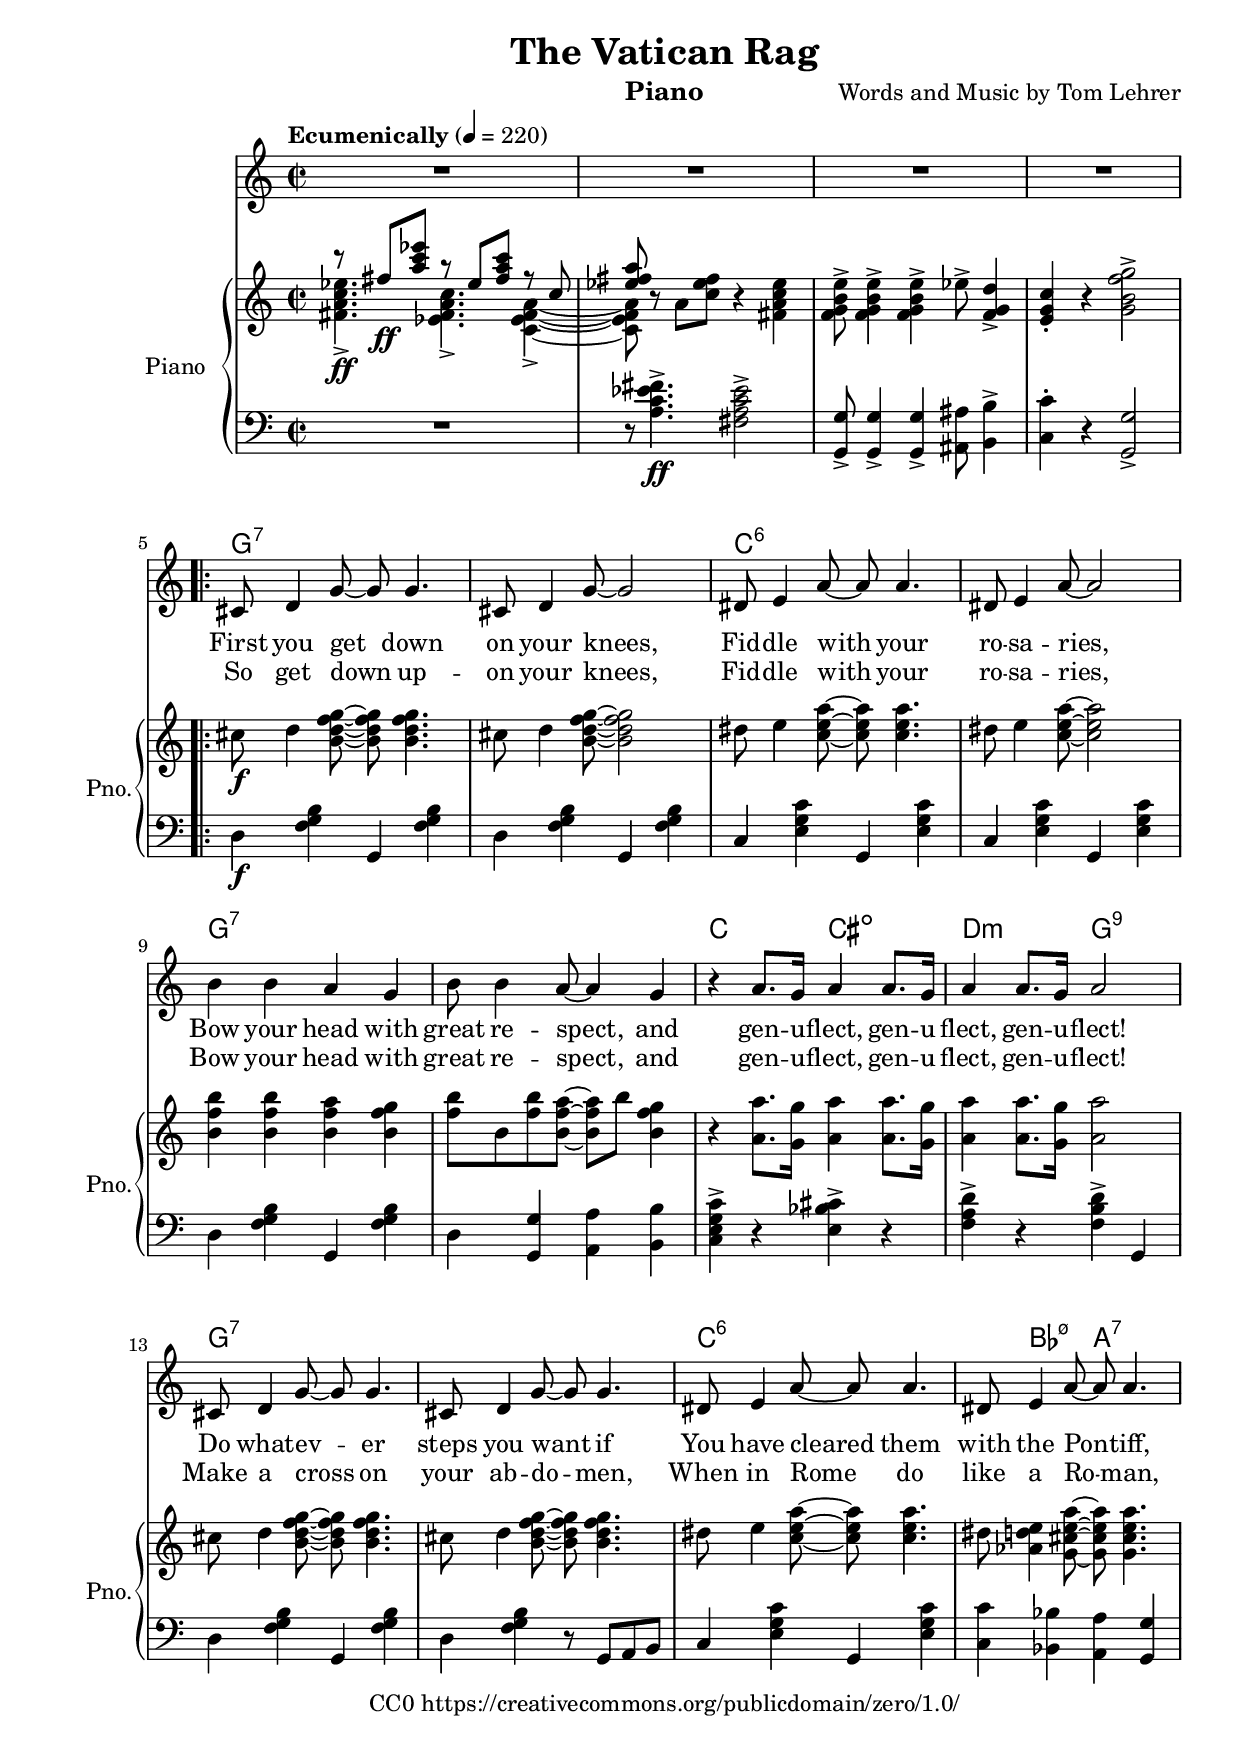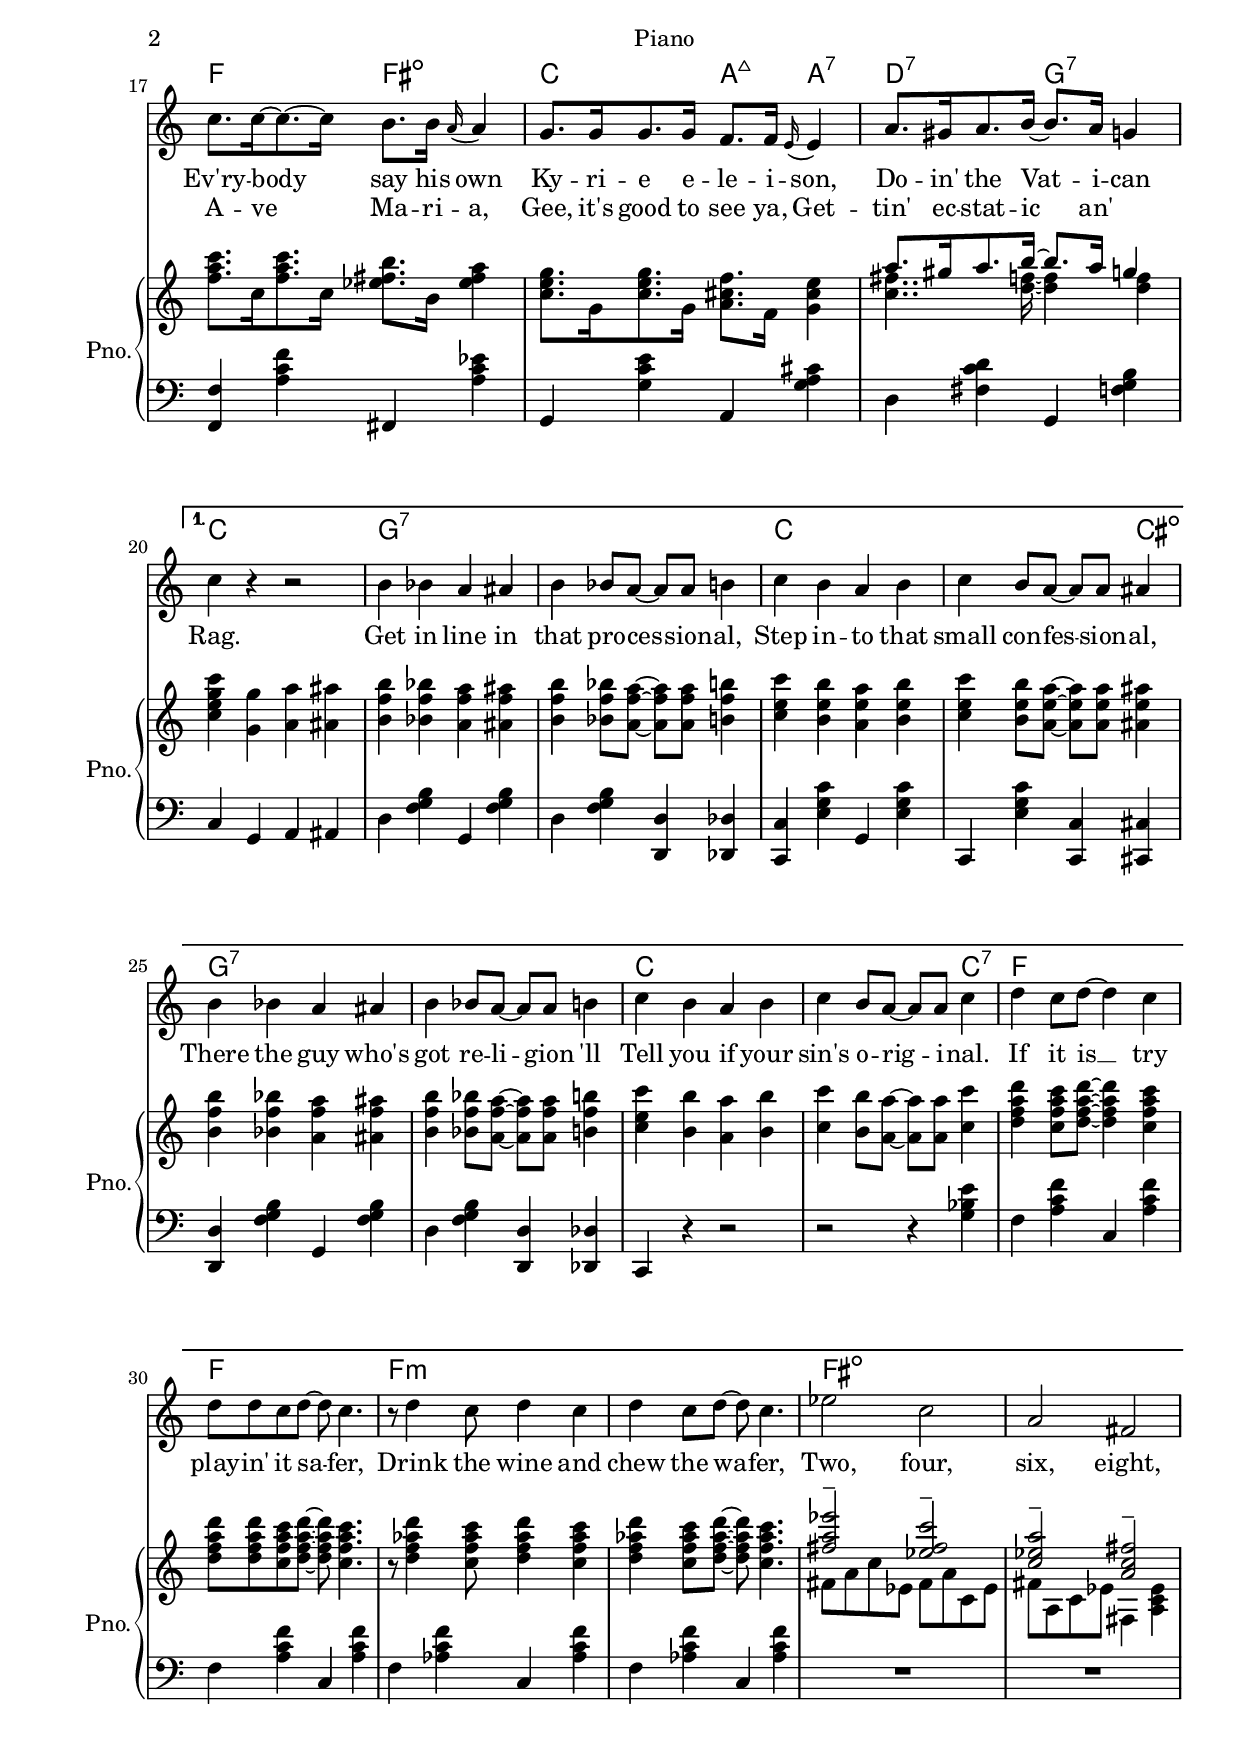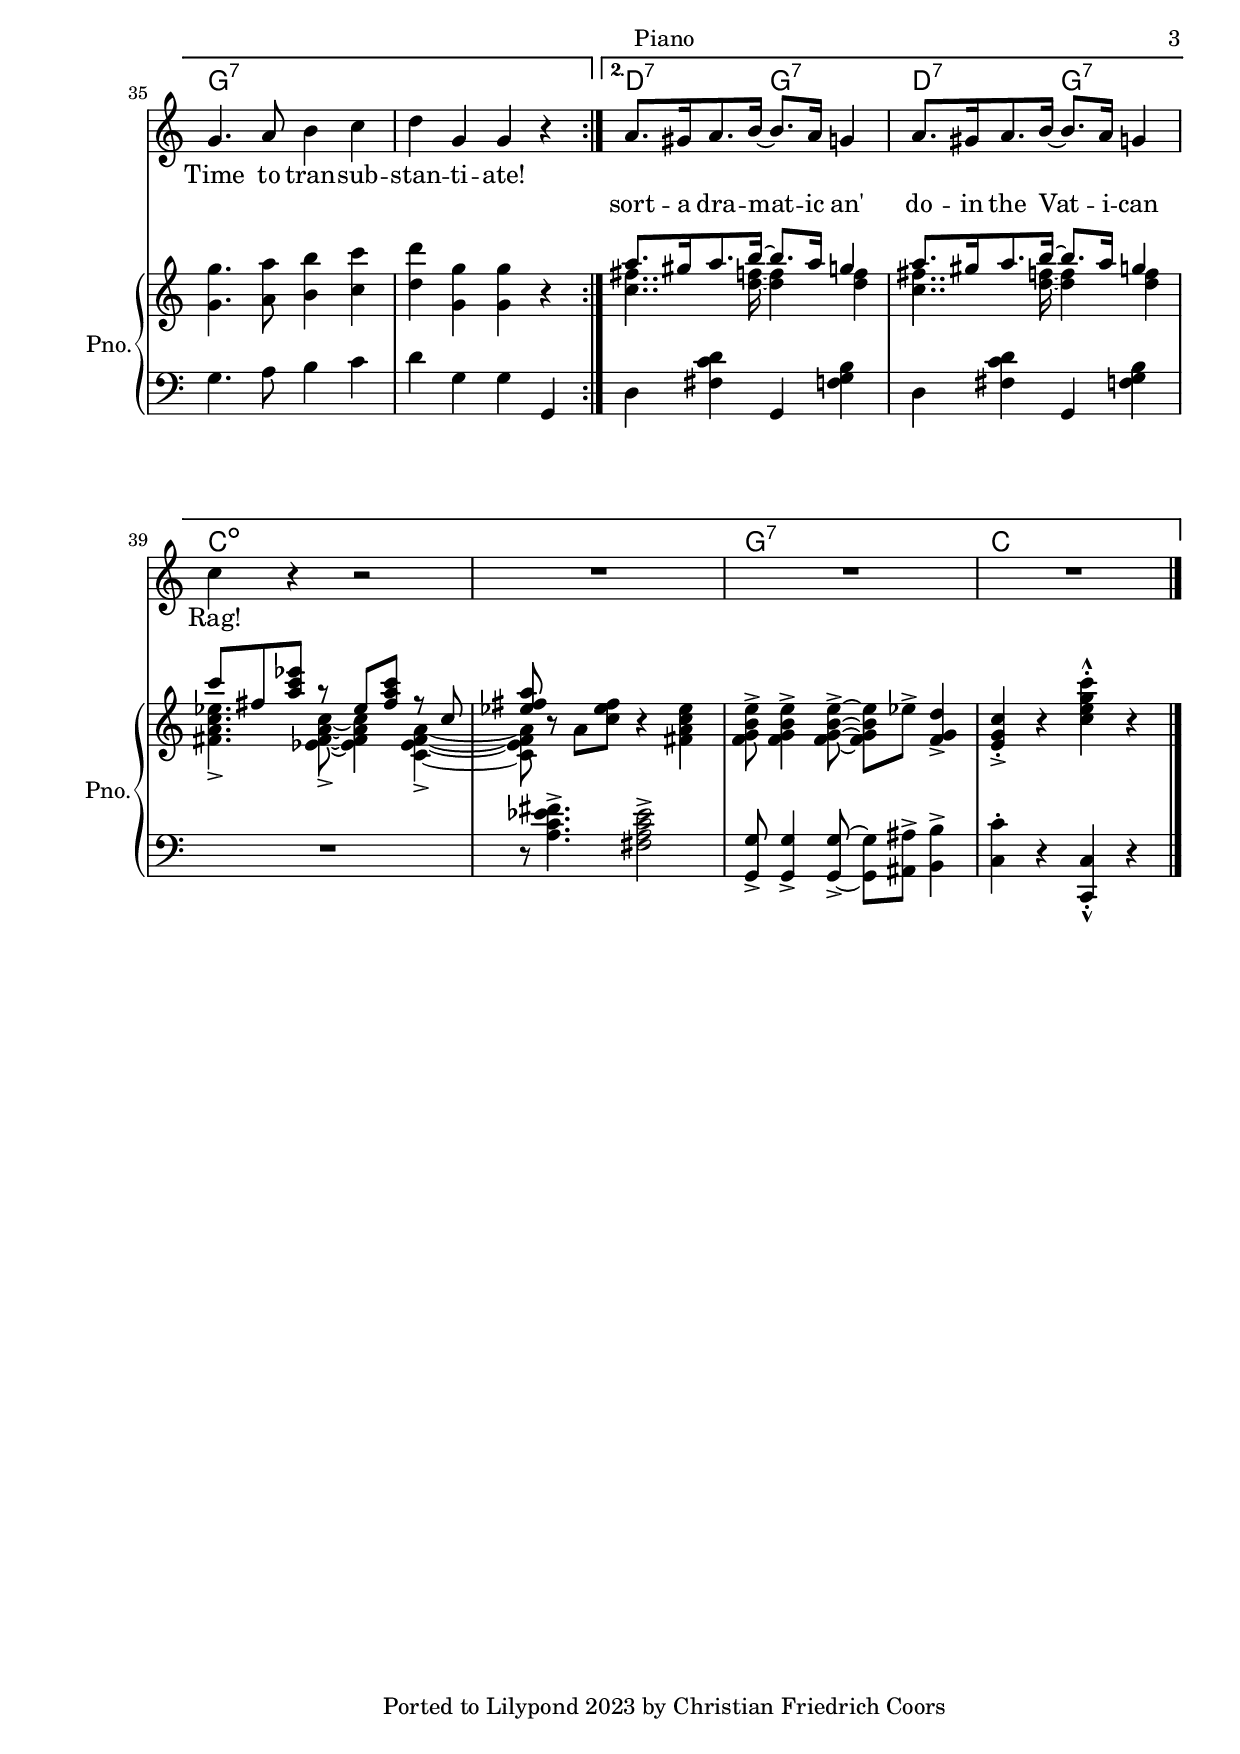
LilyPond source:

\version "2.24.2"

\include "articulate.ly"
#(define ac:normalFactor '(7 . 8))

\header {
  title = "The Vatican Rag"
  instrument = "Piano"
  composer = "Words and Music by Tom Lehrer"
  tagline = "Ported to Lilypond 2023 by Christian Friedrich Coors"
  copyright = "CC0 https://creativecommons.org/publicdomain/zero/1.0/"
}

\paper {
  #(set-paper-size "a4")
  left-margin = 2.5\cm
}

global = {
  \key c \major
  \time 2/2
  \tempo "Ecumenically" 4=220
}

chordNames = \chordmode {
  \global
  
  R1*4 |
  g1*2:7 | c1*2:6 |
  g1*2:7 | c2 cis:dim | d2:m g:9 |
  g1*2:7 | c1:6 | c8:6 bes4.:m7.5- a2:7 |
  f2 fis:dim | c a4:maj7 a4:7 | d2:7 g:7 |
  c1 |
  g:7 | g:7 | c | c2. cis4:dim |
  g1:7 | g:7 | c | c2. c4:7 | f1 | f1 | f:m | f:m | fis:dim | fis:dim | g:7 | g:7
  
  d2:7 g:7 | d:7 g:7 | c1:dim | c:dim | g:7 | c |
}

melody = \relative c' {
  \global
  
  R1*4 |
  \repeat volta 2 {
    cis8 d4 g8~ g g4. | cis,8 d4 g8~ g2 | dis8 e4 a8~ a a4. | dis,8 e4 a8~ a2 |
    b4 b a g | b8 b4 a8~ a4 g | r a8. g16 a4 a8. g16 | a4 a8. g16 a2 |
    cis,8 d4 g8~ g g4. | cis,8 d4 g8~ g g4. | dis8 e4 a8~ a a4. | dis,8 e4 a8~ a a4. |
    
    c8. c16~ c8.~ c16 b8. b16 \appoggiatura a16 a4 |
    g8. g16 g8. g16 f8. f16 \appoggiatura e16 e4 |
    a8. gis16 a8. b16~ b8. a16 g4 |
    \alternative {
      \volta 1 {
        c4 r r2 |
        b4 bes a ais |
        b bes8 a~ a a b4 |
        c b a b |
        c b8 a~ a a ais4 |
        b4 bes a ais |
        b bes8 a~ a a b4 |
        c b a b |
        c b8 a~ a a c4 |
        d c8 d~ d4 c4 |
        d8 d c d~ d c4. |
        r8 d4 c8 d4 c |
        d c8 d~ d c4. |
        es2 c |
        a fis |
        g4. a8 b4 c |
        d g, g r |
      }
      \volta 2 {
        a8. gis16 a8. b16~ b8. a16 g4 |
        a8. gis16 a8. b16~ b8. a16 g4 |
        c4 r r2 |
        R1*3 \bar "|."
      }
    }
  }
}

verse_one = \lyricmode {
  First you get down on your knees, Fid -- dle with your ro -- sa -- ries,
  Bow your head with great re -- spect, and gen -- u -- flect, gen -- u flect, gen -- u -- flect!
  Do what -- ev -- er steps you want if You have cleared them with the Pon -- tiff,
  
  Ev'ry -- body say his own Ky -- ri -- e e -- le -- i -- son, Do -- in' the Vat -- i -- can Rag.
  
  Get in line in that pro -- ces -- sion -- al, Step in -- to that
  small con -- fes -- sion -- al, There the guy who's got re -- li -- gion 'll
  Tell you if your sin's o -- rig -- i -- nal. If it is __ try
  play -- in' it sa -- fer, Drink the wine and chew the wa -- fer,
  Two, four, six, eight, Time to tran -- sub -- stan -- ti -- ate!
}

verse_two = \lyricmode {
  So get down up -- on your knees, Fid -- dle with your ro -- sa -- ries,
  Bow your head with great re -- spect, and gen -- u -- flect, gen -- u flect, gen -- u -- flect!
  Make a cross on your ab -- do -- men, When in Rome do like a Ro -- man,
  A -- ve Ma -- ri -- a, Gee, it's good to see ya, Get -- tin' ec -- stat -- ic an'
  \repeat unfold 66 { \skip 1 }
  sort -- a dra -- mat -- ic an' do -- in the Vat -- i -- can Rag!
}

right = \relative c' {
  \global
  
  <<
    \relative c'' { r8 fis8\ff <a c es> r es <fis a c> r c | <es fis a> }
    \\
    \relative c' { <fis a c es>4.->\ff <es fis a c>4.-> <c es fis a>4->~ | <c es fis a>8 }
  >> r8 a' <c es fis> r4 <fis, a c es> |
  <f g b e>8-> <f g b e>4-> <f g b e>4-> es'8-> <d g, f>4-> |
  <c g e>4-. r <g b f' g>2-> |
  
  \repeat volta 2 {
    cis8\f d4 <b d f g>8~ <b d f g> <b d f g>4. |
    cis8 d4 <b d f g>8~ <b d f g>2 |
    dis8 e4 <c e a>8~ <c e a> <c e a>4. |
    dis8 e4 <c e a>8~ <c e a>2 |
    
    <b f' b>4 <b f' b> <b f' a> <b f' g> |
    <f' b>8 b, <f' b> <a f b,>~ <a f b,> b <g f b,>4 |
    r4 <a a,>8. <g g,>16 <a a,>4 <a a,>8. <g g,>16 |
    <a a,>4 <a a,>8. <g g,>16 <a a,>2 |
    
    cis,8 d4 <b d f g>8~ <b d f g> <b d f g>4. |
    cis8 d4 <b d f g>8~ <b d f g> <b d f g>4. |
    dis8 e4 <c e a>8~ <c e a> <c e a>4. |
    dis8 <as d e>4 <g cis e a>8~ <g cis e a> <g cis e a>4. |
    
    <f' a c>8. c16 <f a c>8. c16 <es fis b>8. b16 <es fis a>4 |
    <c e g>8. g16 <c e g>8. g16 <a cis f>8. f16 <g cis e>4 |
    <<
      \relative c''' { a8. gis16 a8. b16~ b8. a16 g4 | }
      \\
      \relative c'' { <c fis>4.. <d f>16~ <d f>4 <d f> | }
    >>
    
    \alternative {
      \volta 1 {
        <c e g c>4 <g g'> <a a'> <ais ais'> |
        <b f' b> <bes f' bes> <a f' a> <ais f' ais> |
        <b f' b> <bes f' bes>8 <a f' a>~ <a f' a> <a f' a> <b f' b>4 |
        <c e c'> <b e b'> <a e' a> <b e b'> |
        <c e c'> <b e b'>8 <a e' a>~ <a e' a> <a e' a> <ais e' ais>4 |
        <b f' b> <bes f' bes> <a f' a> <ais f' ais> |
        <b f' b> <bes f' bes>8 <a f' a>~ <a f' a> <a f' a> <b f' b>4 |
        
        <c e c'> <b b'> <a a'> <b b'> |
        <c c'> <b b'>8 <a a'>~ <a a'> <a a'> <c c'>4 |
        <d f a d> <c f a c>8 <d f a d>~ <d f a d>4 <c f a c> |
        <d f a d>8 <d f a d> <c f a c> <d f a d>~ <d f a d> <c f a c>4. |
        r8 <d f as d>4 <c f as c>8 <d f as d>4 <c f as c> |
        <d f as d> <c f as c>8 <d f as d>~ <d f as d> <c f as c>4. |
        
        <<
          \relative c'' {
            <fis a es'>2-- <es fis c'>-- |
            <c es a>-- <a c fis>--
          }
          \\
          \relative c' {
            fis8 a c es, fis a c, es |
            fis a, c es fis,4 <a c es> |
          }
        >>
        <g g'>4. <a a'>8 <b b'>4 <c c'> |
        <d d'> <g, g'> <g g'> r |
      }
      \volta 2 {
        <<
          \relative c''' {
            a8. gis16 a8. b16~ b8. a16 g4 |
            a8. gis16 a8. b16~ b8. a16 g4 |
            c8 fis, <a c es> r es <fis a c> r c |
            <es fis a>8
          }
          \\
          \relative c'' {
            <c fis>4.. <d f>16~ <d f>4 <d f> |
            <c fis>4.. <d f>16~ <d f>4 <d f> |
            <es c a fis>4.-> <c a fis es>8->~ <c a fis es>4 <a fis es c>->~ |
            <a fis es c>8
          }
        >> r8 a <c es fis> r4 <es c a fis> |
        <e b g f>8-> <e b g f>4-> <e b g f>8->~ <e b g f> es-> <d g, f>4-> |
        <c g e>4->-. r <c e g c>-.-^ r
      }
    }
  }
}

left = \relative c' {
  \global
  
  R1 | r8 <a c es fis>4.->\ff <fis a c es>2-> | <g g,>8-> <g g,>4-> <g g,>-> <ais ais,>8 <b b,>4-> |
  <c c,>4-. r <g g,>2-> |
  
  \repeat volta 2 {
    d4\f <f g b> g, <f' g b> |
    d4 <f g b> g, <f' g b> |
    c <e g c> g, <e' g c> |
    c <e g c> g, <e' g c> |
    
    d <f g b> g, <f' g b> |
    d <g g,> <a a,> <b b,> |
    <c g e c>-> r <cis bes e,>-> r |
    <d a f>-> r <d b f>-> g,, |
    
    d' <f g b> g, <f' g b> |
    d <f g b> r8 g,8 a b |
    c4 <e g c> g, <e' g c> |
    <c c'> <bes bes'> <a a'> <g g'> |
    
    <f' f,> <a c f> fis, <a' c es> |
    g, <g' c e> a, <g' a cis> |
    d <fis c' d> g, <f' g b> |
    \alternative {
      \volta 1 {
        c4 g a ais |
        d <f g b> g, <f' g b> |
        d <f g b> <d d,> <des des,> |
        <c c,> <e g c> g, <e' g c> |
        c, <e' g c> <c c,> <cis cis,> |
        <d d,> <f g b> g, <f' g b> |
        d <f g b> <d d,> <des des,> |
        c, r r2 |
        r r4 <g'' bes e> |
        f <a c f> c, <a' c f> |
        f <a c f> c, <a' c f> |
        f <as c f> c, <as' c f> |
        f <as c f> c, <as' c f> |
        R1*2 |
        g4. a8 b4 c |
        d g, g g, |
      }
      \volta 2 {
        d'4 <fis c' d> g, <f' g b> |
        d <fis c' d> g, <f' g b> |
        R1 |
        r8 <a c es fis>4.-> <fis a c es>2-> |
        <g g,>8-> <g g,>4-> <g g,>8->~ <g g,> <ais ais,>-> <b b,>4-> |
        <c c,>-. r <c, c,>-.-^ r |
      }
    }
  }
}

leadSheetPart = <<
  \new ChordNames {
    \set chordChanges = ##t
    \set noChordSymbol = ##f
    \chordNames
  }
  \new Staff = "melody" \with {
    midiInstrument = "vibraphone"
  } \melody
  \addlyrics { \verse_one }
  \addlyrics { \verse_two }
>>

pianoPart = \new PianoStaff \with {
  instrumentName = "Piano"
  shortInstrumentName = "Pno."
} <<
  \new Staff = "right" \with {
    midiInstrument = "acoustic grand"
  } \right
  \new Staff = "left" \with {
    midiInstrument = "acoustic grand"
  } { \clef bass \left }
>>

\score {
  <<
    \leadSheetPart
    \pianoPart
  >>
  \layout { }
}

\score {
  \articulate \unfoldRepeats <<
    \new Staff = "melody" \with {
      midiInstrument = "choir aahs"
    } \melody
    %\leadSheetPart
    \pianoPart
  >>
  \midi { }
}

